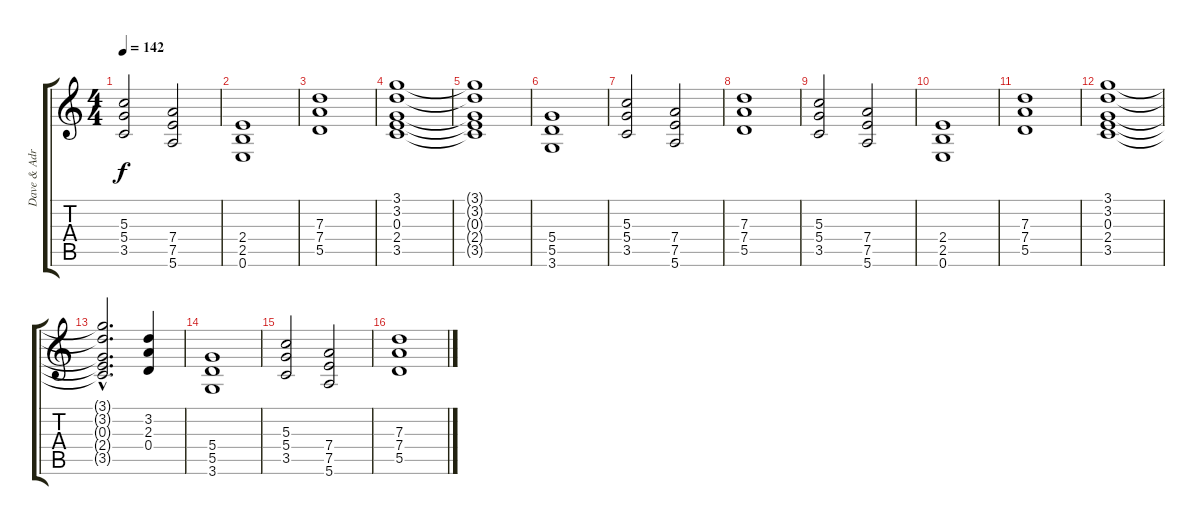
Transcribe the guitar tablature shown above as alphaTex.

\track ("Dave & Adrian (Rhythm Guitar)" "Dave & Adr") {instrument distortionguitar}
\staff {score tabs}
\tuning (E4 B3 G3 D3 A2 E2) {hide}
\ts (4 4)
\tempo 142
\clef g2
\ks c
(5.3 5.4 3.5).2{dy f} (7.4 7.5 5.6).2 |
(2.4 2.5 0.6).1 |
(7.3 7.4 5.5).1 |
(3.1 3.2 0.3 2.4 3.5).1 |
(3.1{t} 3.2{t} 0.3{t} 2.4{t} 3.5{t}).1 |
(5.4 5.5 3.6).1 |
(5.3 5.4 3.5).2 (7.4 7.5 5.6).2 |
(7.3 7.4 5.5).1 |
(5.3 5.4 3.5).2 (7.4 7.5 5.6).2 |
(2.4 2.5 0.6).1 |
(7.3 7.4 5.5).1 |
(3.1 3.2 0.3 2.4 3.5).1 |
(3.1{hac t} 3.2{hac t} 0.3{hac t} 2.4{hac t} 3.5{hac t}).2{d} (3.2 2.3 0.4).4 |
(5.4 5.5 3.6).1 |
(5.3 5.4 3.5).2 (7.4 7.5 5.6).2 |
(7.3 7.4 5.5).1
